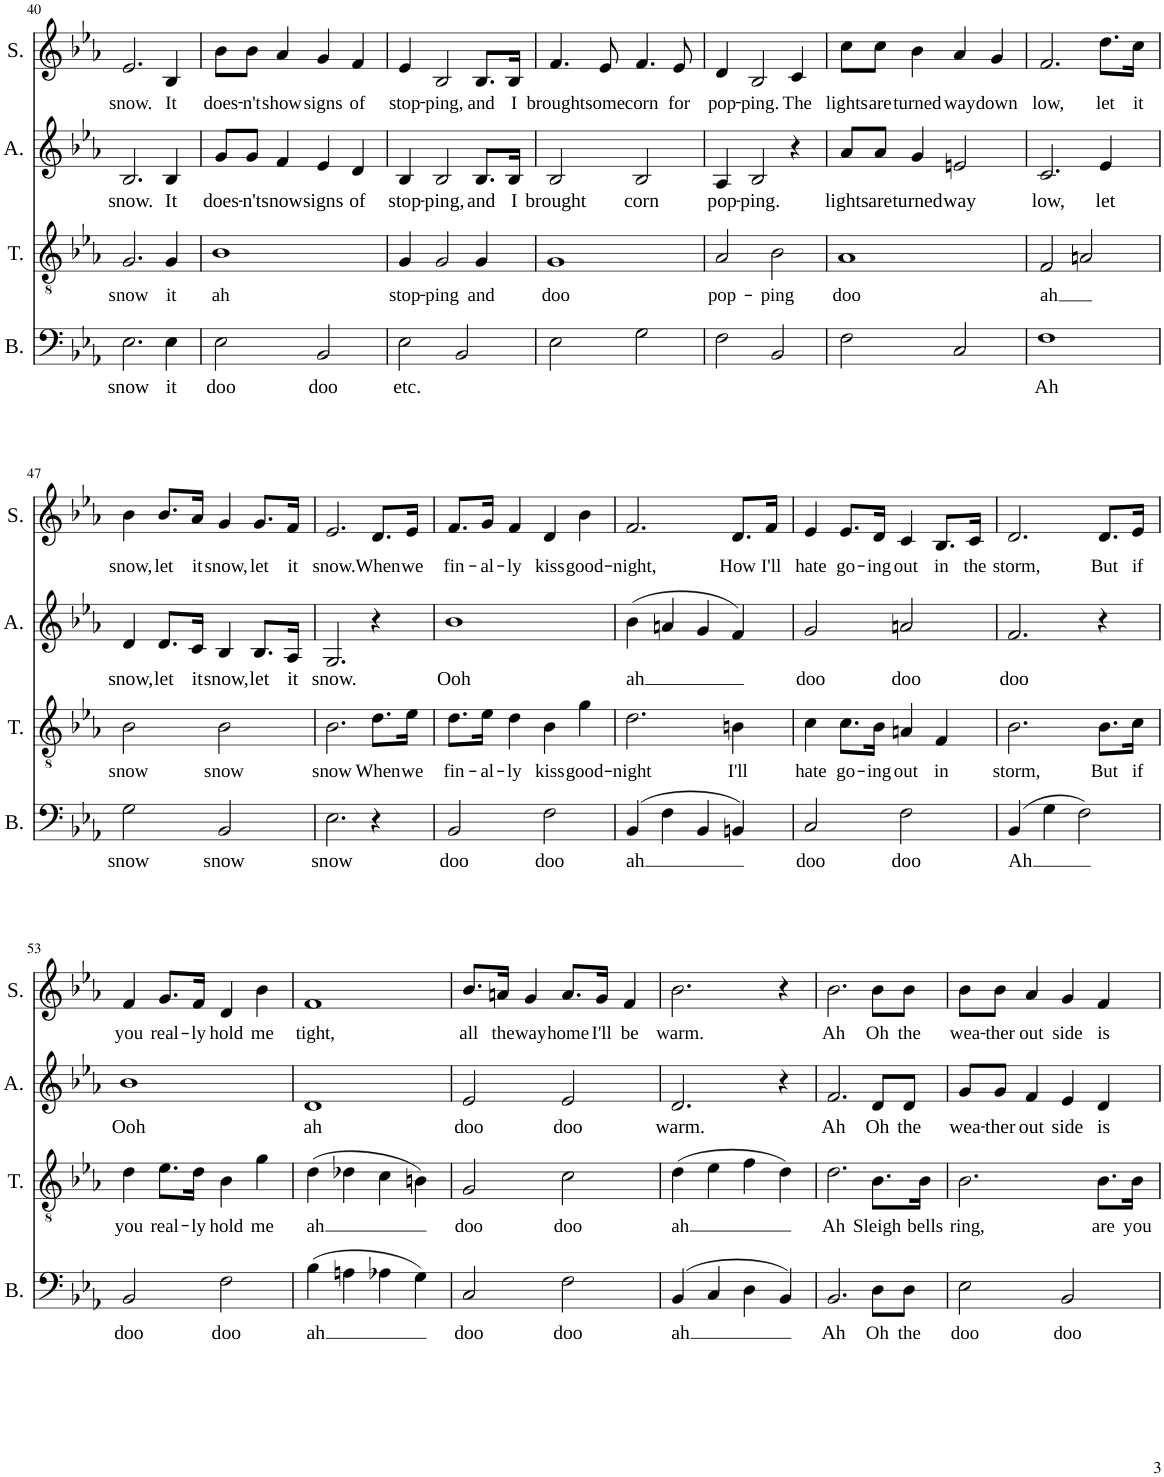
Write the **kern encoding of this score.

**kern	**text	**kern	**text	**kern	**text	**kern	**text
*part4	*part4	*part3	*part3	*part2	*part2	*part1	*part1
*staff4	*staff4	*staff3	*staff3	*staff2	*staff2	*staff1	*staff1
*I"Bass	*	*I"Tenor	*	*I"Alto	*	*I"Soprano	*
*I'B.	*	*I'T.	*	*I'A.	*	*I'S.	*
!!LO:PB:g=z
*clefF4	*	*clefGv2	*	*clefG2	*	*clefG2	*
*k[b-e-a-]	*	*k[b-e-a-]	*	*k[b-e-a-]	*	*k[b-e-a-]	*
*M4/4	*	*M4/4	*	*M4/4	*	*M4/4	*
=40	=40	=40	=40	=40	=40	=40	=40
!	!LO:LY:b	!	!LO:LY:b	!	!LO:LY:b	!	!LO:LY:b
2.E-\	snow	2.G/	snow	2.B-/	snow.	2.e-/	snow.
!	!LO:LY:b	!	!LO:LY:b	!	!LO:LY:b	!	!LO:LY:b
4E-\	it	4G/	it	4B-/	It	4B-/	It
=41	=41	=41	=41	=41	=41	=41	=41
!	!LO:LY:b	!	!LO:LY:b	!	!LO:LY:b	!	!LO:LY:b
2E-\	doo	1B-	ah	8g/L	does-	8b-\L	does-
!	!	!	!	!	!LO:LY:b	!	!LO:LY:b
.	.	.	.	8g/J	-n't	8b-\J	-n't
!	!	!	!	!	!LO:LY:b	!	!LO:LY:b
.	.	.	.	4f/	snow	4a-/	show
!	!LO:LY:b	!	!	!	!LO:LY:b	!	!LO:LY:b
2BB-/	doo	.	.	4e-/	signs	4g/	signs
!	!	!	!	!	!LO:LY:b	!	!LO:LY:b
.	.	.	.	4d/	of	4f/	of
=42	=42	=42	=42	=42	=42	=42	=42
!	!LO:LY:b	!	!LO:LY:b	!	!LO:LY:b	!	!LO:LY:b
2E-\	etc.	4G/	stop-	4B-/	stop-	4e-/	stop-
!	!	!	!LO:LY:b	!	!LO:LY:b	!	!LO:LY:b
.	.	2G/	-ping	2B-/	-ping,	2B-/	-ping,
2BB-/	.	.	.	.	.	.	.
!	!	!	!LO:LY:b	!	!LO:LY:b	!	!LO:LY:b
.	.	4G/	and	8.B-/L	and	8.B-/L	and
!	!	!	!	!	!LO:LY:b	!	!LO:LY:b
.	.	.	.	16B-/Jk	I	16B-/Jk	I
=43	=43	=43	=43	=43	=43	=43	=43
!	!	!	!LO:LY:b	!	!LO:LY:b	!	!LO:LY:b
2E-\	.	1G	doo	2B-/	brought	4.f/	brought
!	!	!	!	!	!	!	!LO:LY:b
.	.	.	.	.	.	8e-/	some
!	!	!	!	!	!LO:LY:b	!	!LO:LY:b
2G\	.	.	.	2B-/	corn	4.f/	corn
!	!	!	!	!	!	!	!LO:LY:b
.	.	.	.	.	.	8e-/	for
=44	=44	=44	=44	=44	=44	=44	=44
!	!	!	!LO:LY:b	!	!LO:LY:b	!	!LO:LY:b
2F\	.	2A-/	pop-	4A-/	pop-	4d/	pop-
!	!	!	!	!	!LO:LY:b	!	!LO:LY:b
.	.	.	.	2B-/	-ping.	2B-/	-ping.
!	!	!	!LO:LY:b	!	!	!	!
2BB-/	.	2B-\	-ping	.	.	.	.
!	!	!	!	!	!	!	!LO:LY:b
.	.	.	.	4r	.	4c/	The
=45	=45	=45	=45	=45	=45	=45	=45
!	!	!	!LO:LY:b	!	!LO:LY:b	!	!LO:LY:b
2F\	.	1A-	doo	8a-/L	lights	8cc\L	lights
!	!	!	!	!	!LO:LY:b	!	!LO:LY:b
.	.	.	.	8a-/J	are	8cc\J	are
!	!	!	!	!	!LO:LY:b	!	!LO:LY:b
.	.	.	.	4g/	turned	4b-\	turned
!	!	!	!	!	!LO:LY:b	!	!LO:LY:b
2C/	.	.	.	2en/	way	4a-/	way
!	!	!	!	!	!	!	!LO:LY:b
.	.	.	.	.	.	4g/	down
=46	=46	=46	=46	=46	=46	=46	=46
!	!LO:LY:b	!	!LO:LY:b	!	!LO:LY:b	!	!LO:LY:b
1F	Ah	2F/	-ah	2.c/	low,	2.f/	low,
.	.	2An/	.	.	.	.	.
!	!	!	!	!	!LO:LY:b	!	!LO:LY:b
.	.	.	.	4e-/	let	8.dd\L	let
!	!	!	!	!	!	!	!LO:LY:b
.	.	.	.	.	.	16cc\Jk	it
!!LO:LB:g=z
=47	=47	=47	=47	=47	=47	=47	=47
!	!LO:LY:b	!	!LO:LY:b	!	!LO:LY:b	!	!LO:LY:b
2G\	snow	2B-\	snow	4d/	snow,	4b-\	snow,
!	!	!	!	!	!LO:LY:b	!	!LO:LY:b
.	.	.	.	8.d/L	let	8.b-/L	let
!	!	!	!	!	!LO:LY:b	!	!LO:LY:b
.	.	.	.	16c/Jk	it	16a-/Jk	it
!	!LO:LY:b	!	!LO:LY:b	!	!LO:LY:b	!	!LO:LY:b
2BB-/	snow	2B-\	snow	4B-/	snow,	4g/	snow,
!	!	!	!	!	!LO:LY:b	!	!LO:LY:b
.	.	.	.	8.B-/L	let	8.g/L	let
!	!	!	!	!	!LO:LY:b	!	!LO:LY:b
.	.	.	.	16A-/Jk	it	16f/Jk	it
=48	=48	=48	=48	=48	=48	=48	=48
!	!LO:LY:b	!	!LO:LY:b	!	!LO:LY:b	!	!LO:LY:b
2.E-\	snow	2.B-\	snow	2.G/	snow.	2.e-/	snow.
!	!	!	!LO:LY:b	!	!	!	!LO:LY:b
4r	.	8.d\L	When	4r	.	8.d/L	When
!	!	!	!LO:LY:b	!	!	!	!LO:LY:b
.	.	16e-\Jk	we	.	.	16e-/Jk	we
=49	=49	=49	=49	=49	=49	=49	=49
!	!LO:LY:b	!	!LO:LY:b	!	!LO:LY:b	!	!LO:LY:b
2BB-/	doo	8.d\L	fin-	1b-	Ooh	8.f/L	fin-
!	!	!	!LO:LY:b	!	!	!	!LO:LY:b
.	.	16e-\Jk	-al-	.	.	16g/Jk	-al-
!	!	!	!LO:LY:b	!	!	!	!LO:LY:b
.	.	4d\	-ly	.	.	4f/	-ly
!	!LO:LY:b	!	!LO:LY:b	!	!	!	!LO:LY:b
2F\	doo	4B-\	kiss	.	.	4d/	kiss
!	!	!	!LO:LY:b	!	!	!	!LO:LY:b
.	.	4g\	good-	.	.	4b-\	good-
=50	=50	=50	=50	=50	=50	=50	=50
!	!LO:LY:b	!	!LO:LY:b	!	!LO:LY:b	!	!LO:LY:b
(4BB-/	ah	2.d\	-night	(4b-\	ah	2.f/	-night,
4F\	.	.	.	4an/	.	.	.
4BB-/	.	.	.	4g/	.	.	.
!	!	!	!LO:LY:b	!	!	!	!LO:LY:b
4BBn/)	.	4Bn\	I'll	4f/)	.	8.d/L	How
!	!	!	!	!	!	!	!LO:LY:b
.	.	.	.	.	.	16f/Jk	I'll
=51	=51	=51	=51	=51	=51	=51	=51
!	!LO:LY:b	!	!LO:LY:b	!	!LO:LY:b	!	!LO:LY:b
2C/	doo	4c\	hate	2g/	doo	4e-/	hate
!	!	!	!LO:LY:b	!	!	!	!LO:LY:b
.	.	8.c\L	go-	.	.	8.e-/L	go-
!	!	!	!LO:LY:b	!	!	!	!LO:LY:b
.	.	16B-\Jk	-ing	.	.	16d/Jk	-ing
!	!LO:LY:b	!	!LO:LY:b	!	!LO:LY:b	!	!LO:LY:b
2F\	doo	4An/	out	2an/	doo	4c/	out
!	!	!	!LO:LY:b	!	!	!	!LO:LY:b
.	.	4F/	in	.	.	8.B-/L	in
!	!	!	!	!	!	!	!LO:LY:b
.	.	.	.	.	.	16c/Jk	the
=52	=52	=52	=52	=52	=52	=52	=52
!	!LO:LY:b	!	!LO:LY:b	!	!LO:LY:b	!	!LO:LY:b
(4BB-/	Ah	2.B-\	storm,	2.f/	doo	2.d/	storm,
4G\	.	.	.	.	.	.	.
2F\)	.	.	.	.	.	.	.
!	!	!	!LO:LY:b	!	!	!	!LO:LY:b
.	.	8.B-\L	But	4r	.	8.d/L	But
!	!	!	!LO:LY:b	!	!	!	!LO:LY:b
.	.	16c\Jk	if	.	.	16e-/Jk	if
!!LO:LB:g=z
=53	=53	=53	=53	=53	=53	=53	=53
!	!LO:LY:b	!	!LO:LY:b	!	!LO:LY:b	!	!LO:LY:b
2BB-/	doo	4d\	you	1b-	Ooh	4f/	you
!	!	!	!LO:LY:b	!	!	!	!LO:LY:b
.	.	8.e-\L	real-	.	.	8.g/L	real-
!	!	!	!LO:LY:b	!	!	!	!LO:LY:b
.	.	16d\Jk	-ly	.	.	16f/Jk	-ly
!	!LO:LY:b	!	!LO:LY:b	!	!	!	!LO:LY:b
2F\	doo	4B-\	hold	.	.	4d/	hold
!	!	!	!LO:LY:b	!	!	!	!LO:LY:b
.	.	4g\	me	.	.	4b-\	me
=54	=54	=54	=54	=54	=54	=54	=54
!	!LO:LY:b	!	!LO:LY:b	!	!LO:LY:b	!	!LO:LY:b
(4B-\	ah	(4d\	ah	1d	ah	1f	tight,
4An\	.	4d-X\	.	.	.	.	.
4A-X\	.	4c\	.	.	.	.	.
4G\)	.	4Bn\)	.	.	.	.	.
=55	=55	=55	=55	=55	=55	=55	=55
!	!LO:LY:b	!	!LO:LY:b	!	!LO:LY:b	!	!LO:LY:b
2C/	doo	2G/	doo	2e-/	doo	8.b-/L	all
!	!	!	!	!	!	!	!LO:LY:b
.	.	.	.	.	.	16an/Jk	the
!	!	!	!	!	!	!	!LO:LY:b
.	.	.	.	.	.	4g/	way
!	!LO:LY:b	!	!LO:LY:b	!	!LO:LY:b	!	!LO:LY:b
2F\	doo	2c\	doo	2e-/	doo	8.a/L	home
!	!	!	!	!	!	!	!LO:LY:b
.	.	.	.	.	.	16g/Jk	I'll
!	!	!	!	!	!	!	!LO:LY:b
.	.	.	.	.	.	4f/	be
=56	=56	=56	=56	=56	=56	=56	=56
!	!LO:LY:b	!	!LO:LY:b	!	!LO:LY:b	!	!LO:LY:b
(4BB-/	ah	(4d\	ah	2.d/	warm.	2.b-\	warm.
4C/	.	4e-\	.	.	.	.	.
4D\	.	4f\	.	.	.	.	.
4BB-/)	.	4d\)	.	4r	.	4r	.
=57	=57	=57	=57	=57	=57	=57	=57
!	!LO:LY:b	!	!LO:LY:b	!	!LO:LY:b	!	!LO:LY:b
2.BB-/	Ah	2.d\	Ah	2.f/	Ah	2.b-\	Ah
!	!LO:LY:b	!	!LO:LY:b	!	!LO:LY:b	!	!LO:LY:b
8D\L	Oh	8.B-\L	Sleigh	8d/L	Oh	8b-\L	Oh
!	!LO:LY:b	!	!	!	!LO:LY:b	!	!LO:LY:b
8D\J	the	.	.	8d/J	the	8b-\J	the
!	!	!	!LO:LY:b	!	!	!	!
.	.	16B-\Jk	bells	.	.	.	.
=58	=58	=58	=58	=58	=58	=58	=58
!	!LO:LY:b	!	!LO:LY:b	!	!LO:LY:b	!	!LO:LY:b
2E-\	doo	2.B-\	ring,	8g/L	wea-	8b-\L	wea-
!	!	!	!	!	!LO:LY:b	!	!LO:LY:b
.	.	.	.	8g/J	-ther	8b-\J	-ther
!	!	!	!	!	!LO:LY:b	!	!LO:LY:b
.	.	.	.	4f/	out	4a-/	out
!	!LO:LY:b	!	!	!	!LO:LY:b	!	!LO:LY:b
2BB-/	doo	.	.	4e-/	side	4g/	side
!	!	!	!LO:LY:b	!	!LO:LY:b	!	!LO:LY:b
.	.	8.B-\L	are	4d/	is	4f/	is
!	!	!	!LO:LY:b	!	!	!	!
.	.	16B-\Jk	you	.	.	.	.
=	=	=	=	=	=	=	=
*-	*-	*-	*-	*-	*-	*-	*-
